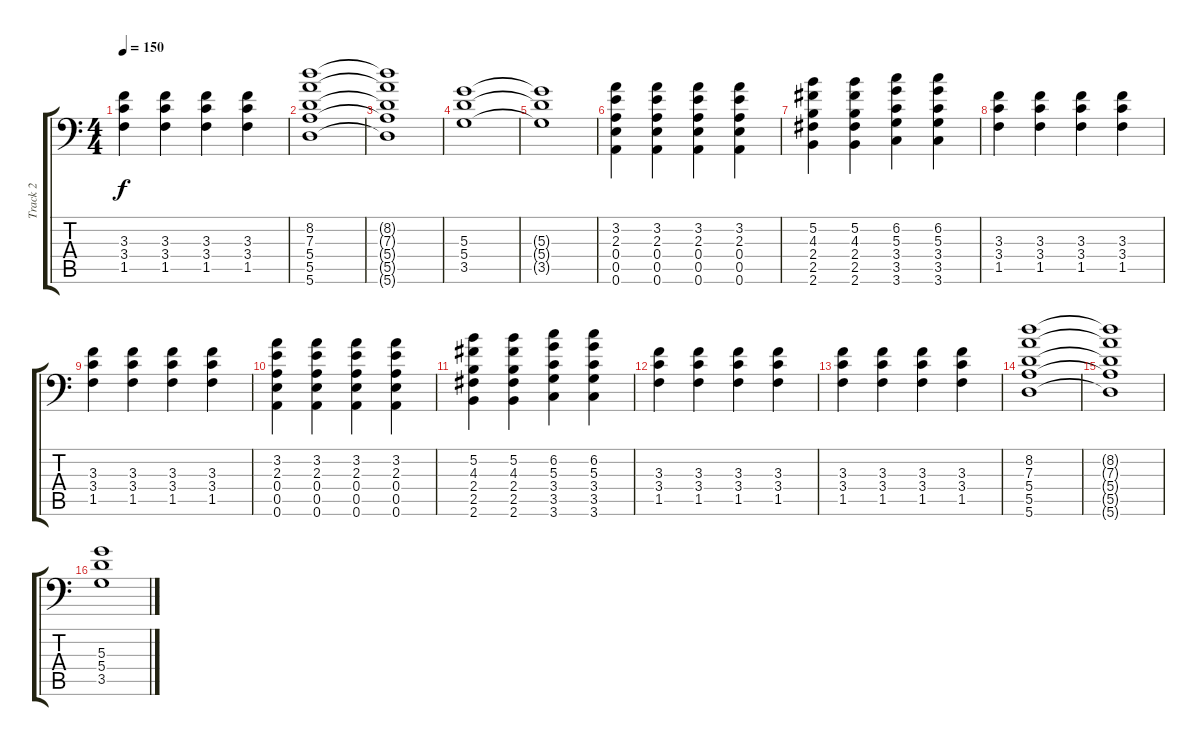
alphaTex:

\track ("Track 2" "Track 2") {instrument distortionguitar}
\staff {score tabs}
\tuning (B3 Gb3 D3 A2 E2 A1) {hide}
\ts (4 4)
\tempo 150
\clef f4
\ks c
(3.3 3.4 1.5).4{dy f} (3.3 3.4 1.5).4 (3.3 3.4 1.5).4 (3.3 3.4 1.5).4 |
(8.2 7.3 5.4 5.5 5.6).1 |
(8.2{t} 7.3{t} 5.4{t} 5.5{t} 5.6{t}).1 |
(5.3 5.4 3.5).1 |
(5.3{t} 5.4{t} 3.5{t}).1 |
(3.2 2.3 0.4 0.5 0.6).4 (3.2 2.3 0.4 0.5 0.6).4 (3.2 2.3 0.4 0.5 0.6).4 (3.2 2.3 0.4 0.5 0.6).4 |
(5.2 4.3 2.4 2.5 2.6).4 (5.2 4.3 2.4 2.5 2.6).4 (6.2 5.3 3.4 3.5 3.6).4 (6.2 5.3 3.4 3.5 3.6).4 |
(3.3 3.4 1.5).4 (3.3 3.4 1.5).4 (3.3 3.4 1.5).4 (3.3 3.4 1.5).4 |
(3.3 3.4 1.5).4 (3.3 3.4 1.5).4 (3.3 3.4 1.5).4 (3.3 3.4 1.5).4 |
(3.2 2.3 0.4 0.5 0.6).4 (3.2 2.3 0.4 0.5 0.6).4 (3.2 2.3 0.4 0.5 0.6).4 (3.2 2.3 0.4 0.5 0.6).4 |
(5.2 4.3 2.4 2.5 2.6).4 (5.2 4.3 2.4 2.5 2.6).4 (6.2 5.3 3.4 3.5 3.6).4 (6.2 5.3 3.4 3.5 3.6).4 |
(3.3 3.4 1.5).4 (3.3 3.4 1.5).4 (3.3 3.4 1.5).4 (3.3 3.4 1.5).4 |
(3.3 3.4 1.5).4 (3.3 3.4 1.5).4 (3.3 3.4 1.5).4 (3.3 3.4 1.5).4 |
(8.2 7.3 5.4 5.5 5.6).1 |
(8.2{t} 7.3{t} 5.4{t} 5.5{t} 5.6{t}).1 |
(5.3 5.4 3.5).1
